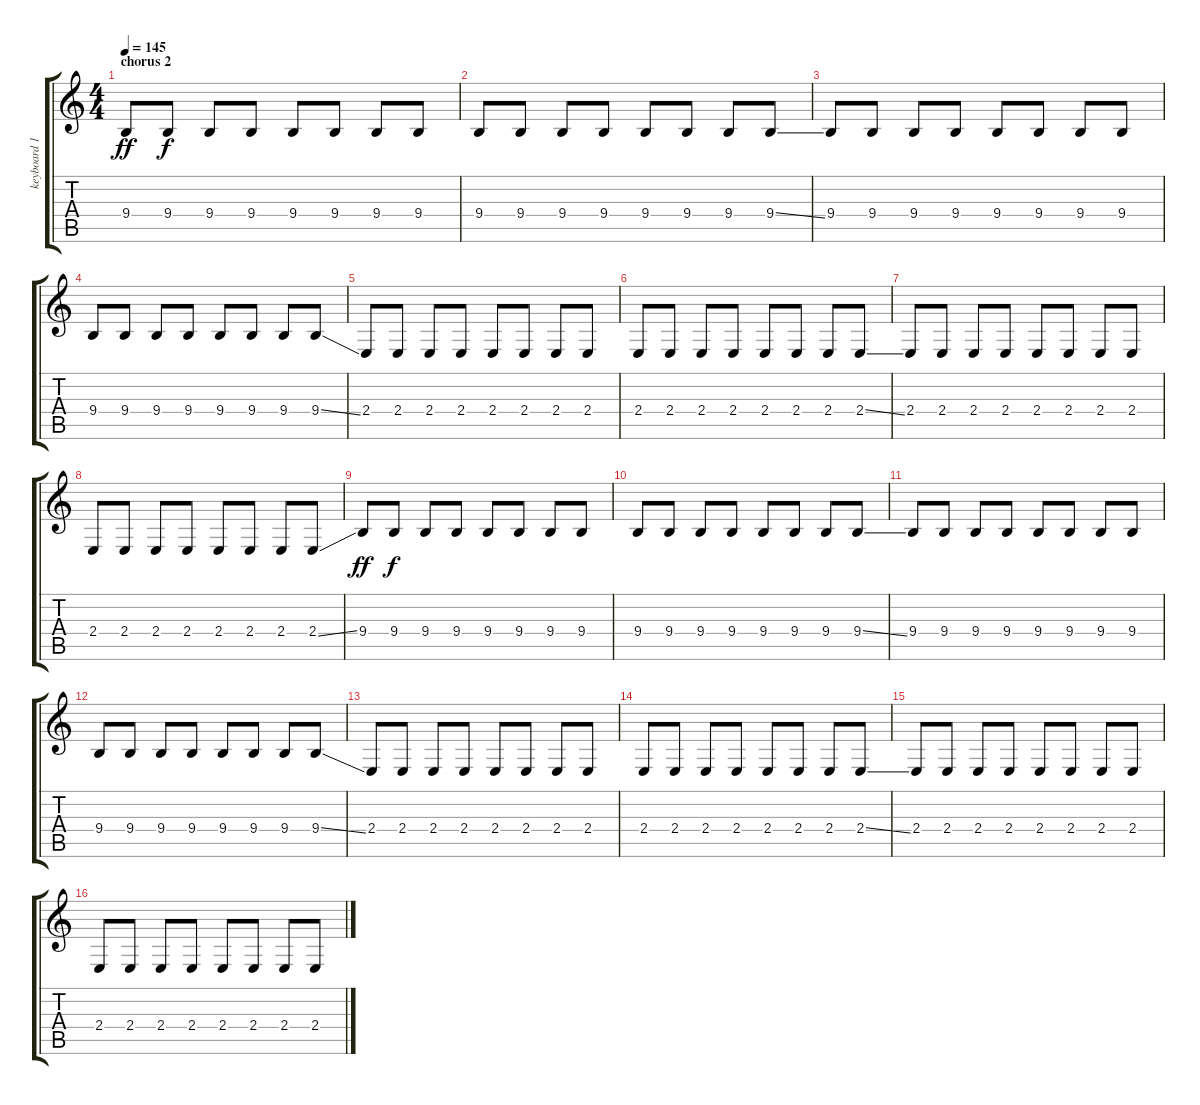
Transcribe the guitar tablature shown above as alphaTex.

\track ("keyboard 1" "keyboard 1") {instrument lead2sawtooth}
\staff {score tabs}
\tuning (E4 B3 G3 D3 A2 E2) {hide}
\ts (4 4)
\section ("" "chorus 2")
\tempo 145
\clef g2
\ks c
9.4.8{dy ff} 9.4.8{dy f} 9.4.8 9.4.8 9.4.8 9.4.8 9.4.8 9.4.8 |
9.4.8 9.4.8 9.4.8 9.4.8 9.4.8 9.4.8 9.4.8 9.4{ss}.8 |
9.4.8 9.4.8 9.4.8 9.4.8 9.4.8 9.4.8 9.4.8 9.4.8 |
9.4.8 9.4.8 9.4.8 9.4.8 9.4.8 9.4.8 9.4.8 9.4{ss}.8 |
2.4.8 2.4.8 2.4.8 2.4.8 2.4.8 2.4.8 2.4.8 2.4.8 |
2.4.8 2.4.8 2.4.8 2.4.8 2.4.8 2.4.8 2.4.8 2.4{ss}.8 |
2.4.8 2.4.8 2.4.8 2.4.8 2.4.8 2.4.8 2.4.8 2.4.8 |
2.4.8 2.4.8 2.4.8 2.4.8 2.4.8 2.4.8 2.4.8 2.4{ss}.8 |
9.4.8{dy ff} 9.4.8{dy f} 9.4.8 9.4.8 9.4.8 9.4.8 9.4.8 9.4.8 |
9.4.8 9.4.8 9.4.8 9.4.8 9.4.8 9.4.8 9.4.8 9.4{ss}.8 |
9.4.8 9.4.8 9.4.8 9.4.8 9.4.8 9.4.8 9.4.8 9.4.8 |
9.4.8 9.4.8 9.4.8 9.4.8 9.4.8 9.4.8 9.4.8 9.4{ss}.8 |
2.4.8 2.4.8 2.4.8 2.4.8 2.4.8 2.4.8 2.4.8 2.4.8 |
2.4.8 2.4.8 2.4.8 2.4.8 2.4.8 2.4.8 2.4.8 2.4{ss}.8 |
2.4.8 2.4.8 2.4.8 2.4.8 2.4.8 2.4.8 2.4.8 2.4.8 |
2.4.8 2.4.8 2.4.8 2.4.8 2.4.8 2.4.8 2.4.8 2.4{ss}.8
